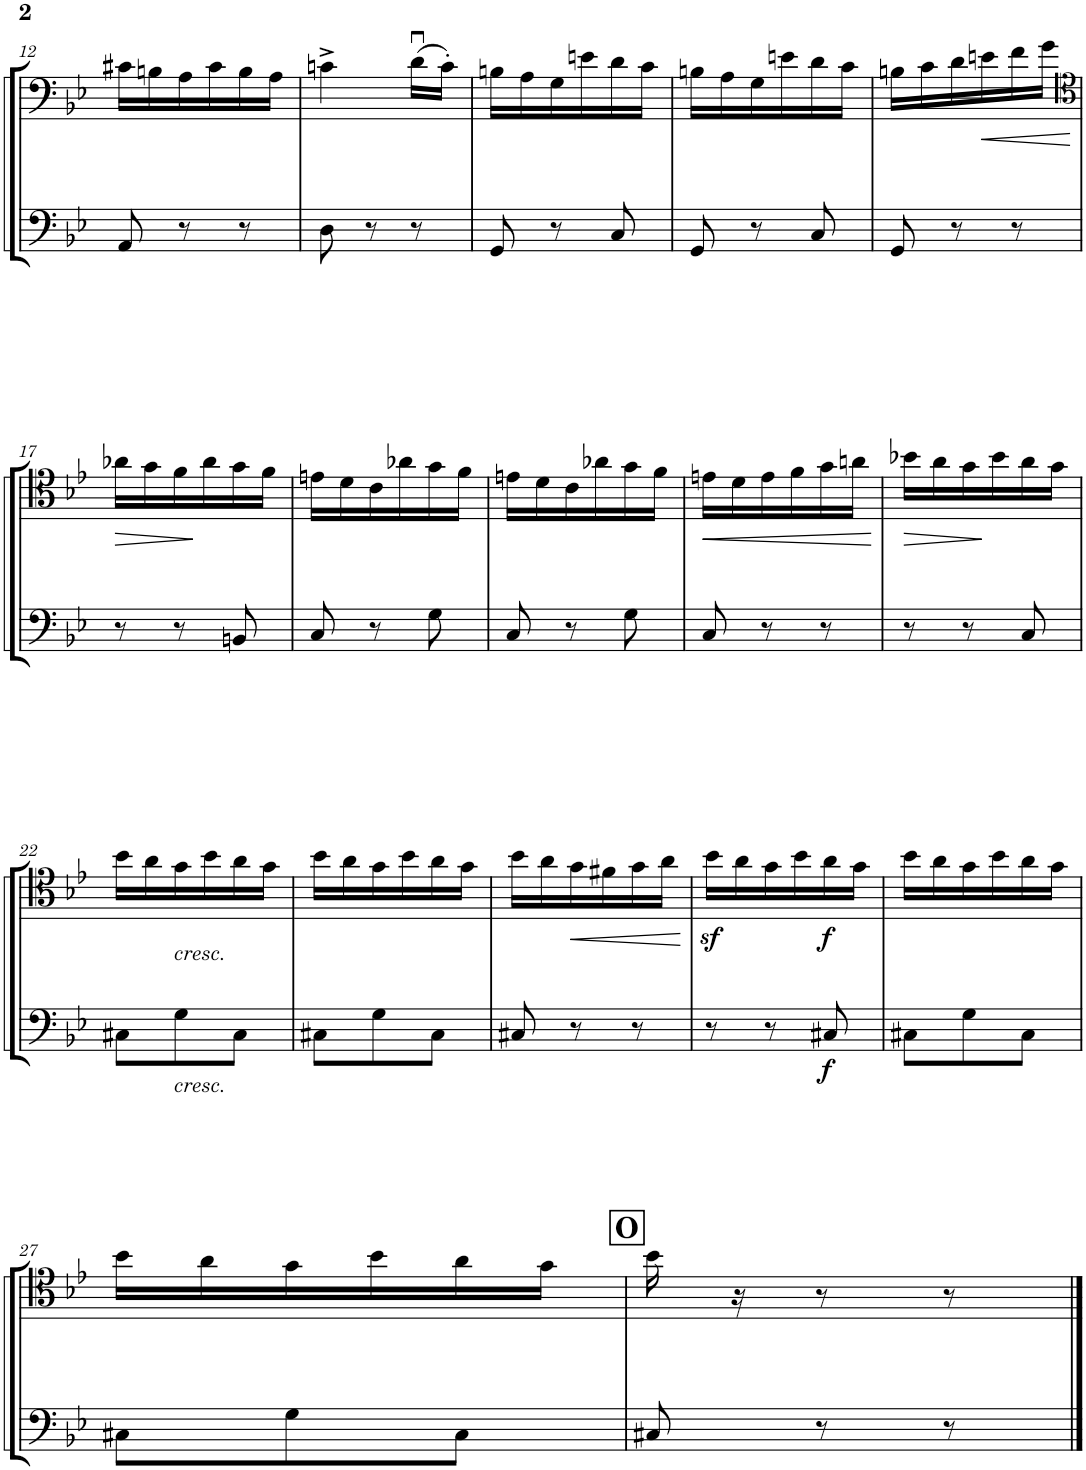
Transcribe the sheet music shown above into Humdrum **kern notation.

**kern	**dynam	**kern	**dynam
*part2	*part2	*part1	*part1
*staff2	*staff2	*staff1	*staff1
*I"Cello 2	*	*I"Cello 1	*
!!LO:PB:g=z
*clefF4	*	*clefF4	*
*k[b-e-]	*	*k[b-e-]	*
*M3/8	*	*M3/8	*
=12	=12	=12	=12
8AA/	.	16c#X\LL	.
.	.	16Bn\	.
8r	.	16A\	.
.	.	16c#\	.
8r	.	16B\	.
.	.	16A\JJ	.
=13	=13	=13	=13
8D\	.	4cn^\	.
8r	.	.	.
8r	.	(16du\LL	.
.	.	16c'\JJ)	.
=14	=14	=14	=14
8GG/	.	16Bn\LL	.
.	.	16A\	.
8r	.	16G\	.
.	.	16en\	.
8C/	.	16d\	.
.	.	16c\JJ	.
=15	=15	=15	=15
8GG/	.	16Bn\LL	.
.	.	16A\	.
8r	.	16G\	.
.	.	16en\	.
8C/	.	16d\	.
.	.	16c\JJ	.
=16	=16	=16	=16
8GG/	.	16Bn\LL	.
.	.	16c\	.
8r	.	16d\	.
!	!	!	!LO:HP:b
.	.	16en\	<
8r	.	16f\	.
.	.	16g\JJ	.
.	.	.	[
!!LO:LB:g=z
=17	=17	=17	=17
*	*	*clefC4	*
!	!	!	!LO:HP:b
8r	.	16a-X\LL	>
.	.	16g\	.
8r	.	16f\	.
.	.	16a-\	]
8BBn/	.	16g\	.
.	.	16f\JJ	.
=18	=18	=18	=18
8C/	.	16en\LL	.
.	.	16d\	.
8r	.	16c\	.
.	.	16a-X\	.
8G\	.	16g\	.
.	.	16f\JJ	.
=19	=19	=19	=19
8C/	.	16en\LL	.
.	.	16d\	.
8r	.	16c\	.
.	.	16a-X\	.
8G\	.	16g\	.
.	.	16f\JJ	.
=20	=20	=20	=20
!	!	!	!LO:HP:b
8C/	.	16en\LL	<
.	.	16d\	.
8r	.	16e\	.
.	.	16f\	.
8r	.	16g\	.
.	.	16an\JJ	.
.	.	.	[
=21	=21	=21	=21
!	!	!	!LO:HP:b
8r	.	16b-X\LL	>
.	.	16a\	.
8r	.	16g\	.
.	.	16b-\	]
8C/	.	16a\	.
.	.	16g\JJ	.
!!LO:LB:g=z
=22	=22	=22	=22
8C#X\L	.	16b-\LL	.
.	.	16a\	.
!	!	!LO:TX:b:i:t=cresc.	!
!LO:TX:b:i:t=cresc.	!	!	!
8G\	.	16g\	.
.	.	16b-\	.
8C#\J	.	16a\	.
.	.	16g\JJ	.
=23	=23	=23	=23
8C#X\L	.	16b-\LL	.
.	.	16a\	.
8G\	.	16g\	.
.	.	16b-\	.
8C#\J	.	16a\	.
.	.	16g\JJ	.
=24	=24	=24	=24
8C#X/	.	16b-\LL	.
.	.	16a\	.
!	!	!	!LO:HP:b
8r	.	16g\	<
.	.	16f#X\	.
8r	.	16g\	.
.	.	16a\JJ	.
.	.	.	[
=25	=25	=25	=25
8r	.	16b-z<\LL	.
.	.	16a\	.
8r	.	16g\	.
.	.	16b-\	.
!	!LO:DY:b	!	!LO:DY:b
8C#X/	f	16a\	f
.	.	16g\JJ	.
=26	=26	=26	=26
8C#X\L	.	16b-\LL	.
.	.	16a\	.
8G\	.	16g\	.
.	.	16b-\	.
8C#\J	.	16a\	.
.	.	16g\JJ	.
!!LO:LB:g=z
=27	=27	=27	=27
8C#X\L	.	16b-\LL	.
.	.	16a\	.
8G\	.	16g\	.
.	.	16b-\	.
8C#\J	.	16a\	.
.	.	16g\JJ	.
!!LO:REH:place=s1:a:B:cj:fs=14:t=O
=28	=28	=28	=28
8C#X/	.	16b-\	.
.	.	16r	.
8r	.	8r	.
8r	.	8r	.
==	==	==	==
*-	*-	*-	*-
